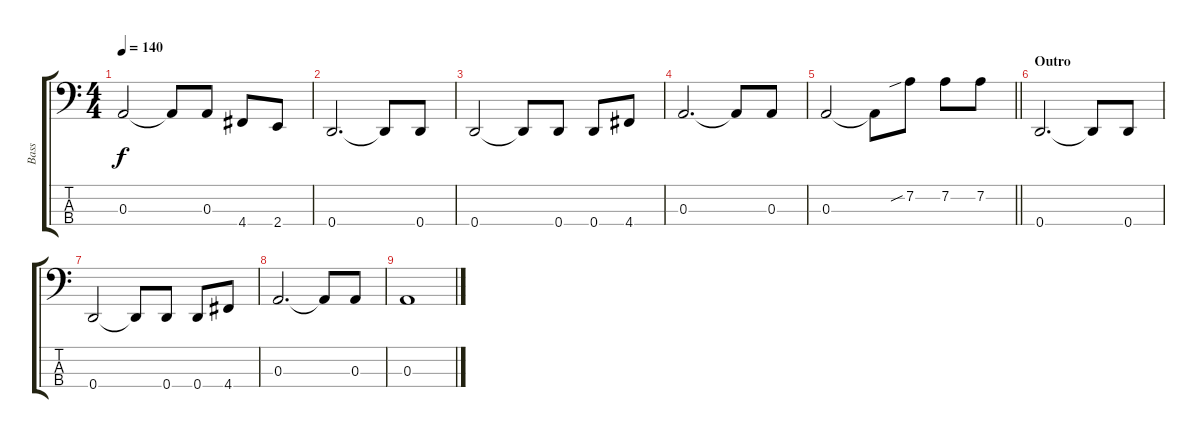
\track ("Bass" "Bass") {instrument electricbassfinger}
\staff {score tabs}
\tuning (G2 D2 A1 D1) {hide}
\ts (4 4)
\tempo 140
\clef f4
\ks c
0.3.2{dy f} 0.3{t}.8 0.3.8 4.4.8 2.4.8 |
0.4.2{d} 0.4{t}.8 0.4.8 |
0.4.2 0.4{t}.8 0.4.8 0.4.8 4.4.8 |
0.3.2{d} 0.3{t}.8 0.3.8 |
\barLineRight lightlight
0.3.2 0.3{t}.8 7.2{sib}.8 7.2.8 7.2.8 |
\section ("" "Outro")
0.4.2{d} 0.4{t}.8 0.4.8 |
0.4.2 0.4{t}.8 0.4.8 0.4.8 4.4.8 |
0.3.2{d} 0.3{t}.8 0.3.8 |
0.3.1
